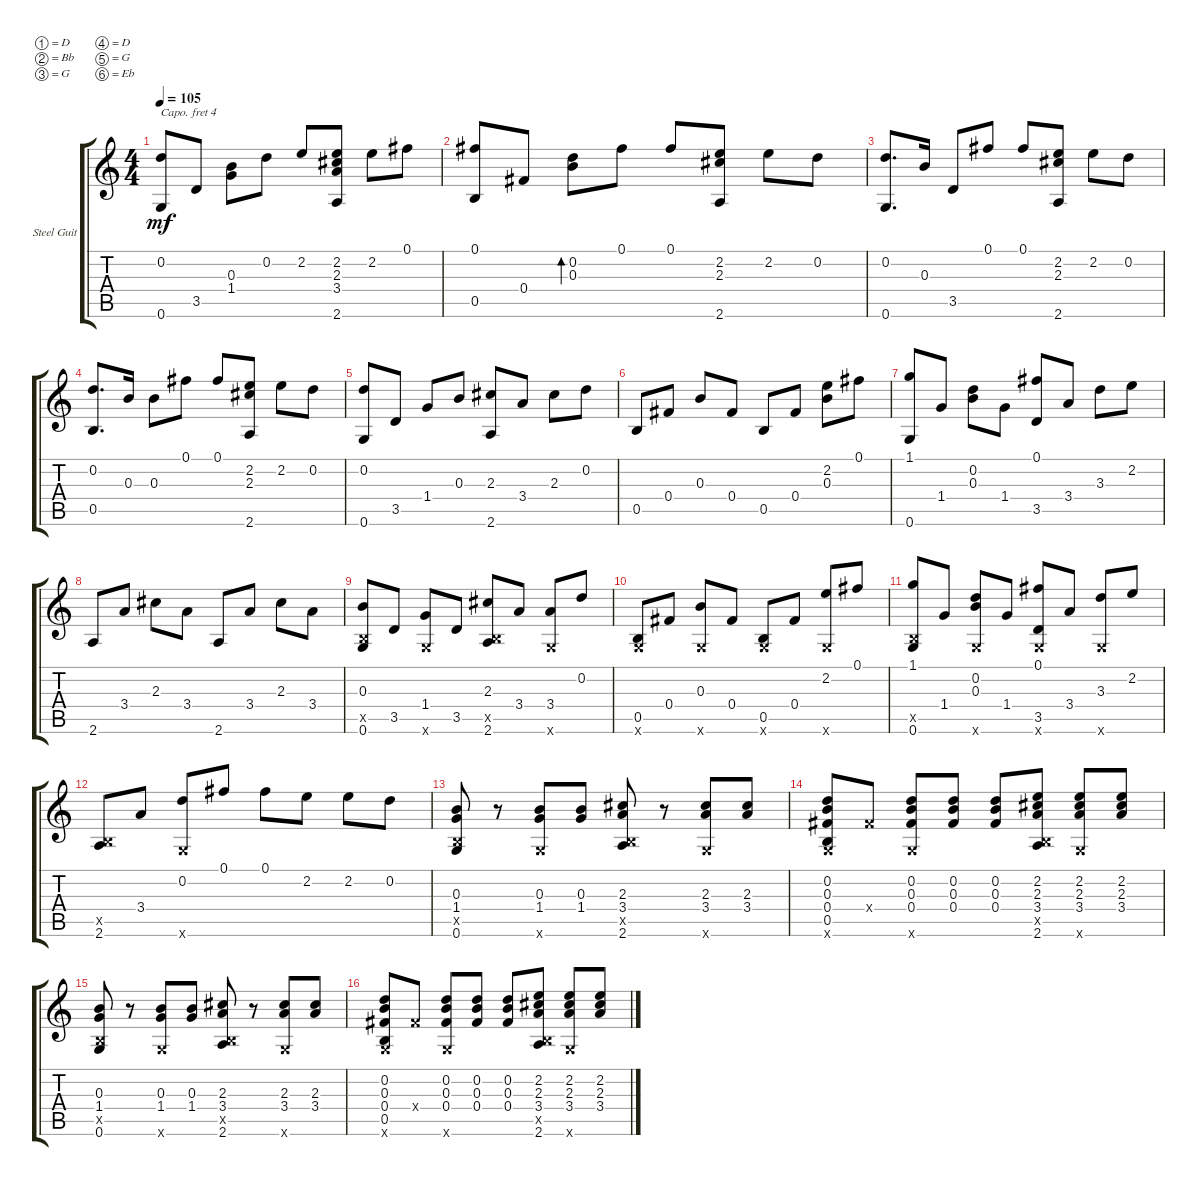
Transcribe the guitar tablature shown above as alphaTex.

\defaultSystemsLayout 4
\bracketExtendMode groupsimilarinstruments
\firstSystemTrackNameOrientation horizontal
\otherSystemsTrackNameOrientation horizontal
\track ("Steel Guitar" "Steel Guit") {instrument acousticguitarsteel}
\staff {score tabs}
\capo 4
\tuning (D4 Bb3 G3 D3 G2 Eb2)
\ts (4 4)
\tempo 105
\clef g2
\ks c
(0.2 0.6).8{dy mf} 3.5.8 (1.4 0.3).8 0.2.8 2.2.8 (2.2 2.6 2.3 3.4).8 2.2.8 0.1.8 |
(0.1 0.5).8 0.4.8 (0.3 0.2).8{bd 30} 0.1.8 0.1.8 (2.6 2.3 2.2).8 2.2.8 0.2.8 |
(0.2 0.6).8{d} 0.3.16 3.5.8 0.1.8 0.1.8 (2.2 2.6 2.3).8 2.2.8 0.2.8 |
(0.5 0.2).8{d} 0.3.16 0.3.8 0.1.8 0.1.8 (2.2 2.3 2.6).8 2.2.8 0.2.8 |
(0.6 0.2).8 3.5.8 1.4.8 0.3.8 (2.3 2.6).8 3.4.8 2.3.8 0.2.8 |
0.5.8 0.4.8 0.3.8 0.4.8 0.5.8 0.4.8 (0.3 2.2).8 0.1.8 |
(1.1 0.6).8 1.4.8 (0.3 0.2).8 1.4.8 (3.5 0.1).8 3.4.8 3.3.8 2.2.8 |
2.6.8 3.4.8 2.3.8 3.4.8 2.6.8 3.4.8 2.3.8 3.4.8 |
(0.6 0.5{x} 0.3).8 3.5.8 (1.4 0.6{x}).8 3.5.8 (2.3 2.6 0.5{x}).8 3.4.8 (3.4 0.6{x}).8 0.2.8 |
(0.5 0.6{x}).8 0.4.8 (0.3 0.6{x}).8 0.4.8 (0.5 0.6{x}).8 0.4.8 (2.2 0.6{x}).8 0.1.8 |
(1.1 0.6 0.5{x}).8 1.4.8 (0.3 0.2 0.6{x}).8 1.4.8 (3.5 0.1 0.6{x}).8 3.4.8 (3.3 0.6{x}).8 2.2.8 |
(2.6 0.5{x}).8 3.4.8 (0.2 0.6{x}).8 0.1.8 0.1.8 2.2.8 2.2.8 0.2.8 |
(0.6 1.4 0.3 0.5{x}).8 r.8 (0.6{x} 1.4 0.3).8 (0.3 1.4).8 (2.6 3.4 2.3 0.5{x}).8 r.8 (0.6{x} 3.4 2.3).8 (2.3 3.4).8 |
(0.5 0.4 0.3 0.2 0.6{x}).8 0.4{x}.8 (0.4 0.3 0.2 0.6{x}).8 (0.4 0.3 0.2).8 (0.2 0.4 0.3).8 (2.6 3.4 2.3 2.2 0.5{x}).8 (3.4 2.3 2.2 0.6{x}).8 (3.4 2.3 2.2).8 |
(0.6 1.4 0.3 0.5{x}).8 r.8 (0.6{x} 1.4 0.3).8 (0.3 1.4).8 (2.6 3.4 2.3 0.5{x}).8 r.8 (0.6{x} 3.4 2.3).8 (2.3 3.4).8 |
(0.5 0.4 0.3 0.2 0.6{x}).8 0.4{x}.8 (0.4 0.3 0.2 0.6{x}).8 (0.4 0.3 0.2).8 (0.2 0.4 0.3).8 (2.6 3.4 2.3 2.2 0.5{x}).8 (3.4 2.3 2.2 0.6{x}).8 (3.4 2.3 2.2).8
